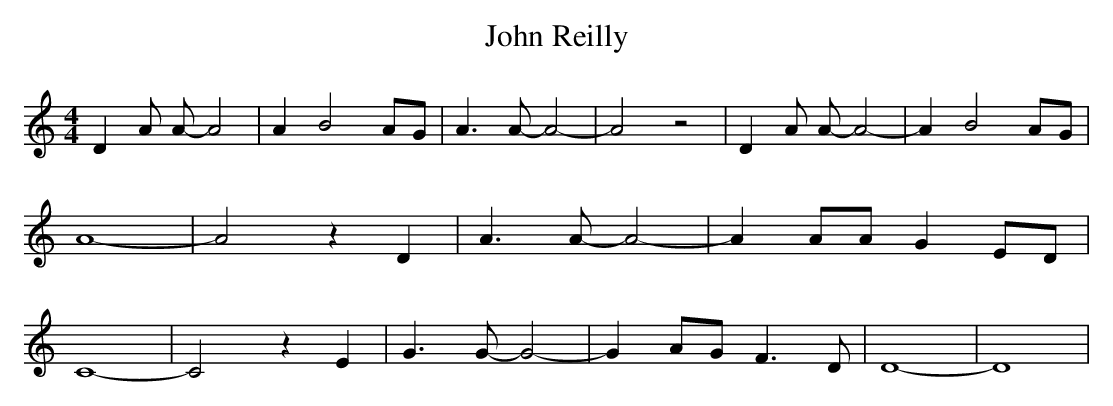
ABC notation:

X:1
T:John Reilly
M:4/4
L:1/8
K:C
 D2 A A- A4| A2 B4A-G| A3 A- A4-| A4 z4| D2 A A- A4-| A2 B4A-G| A8-|\
 A4 z2 D2| A3 A- A4-| A2 AA G2E-D| C8-| C4 z2 E2| G3 G- G4-| G2A-G F3 D|\
 D8-| D8|
